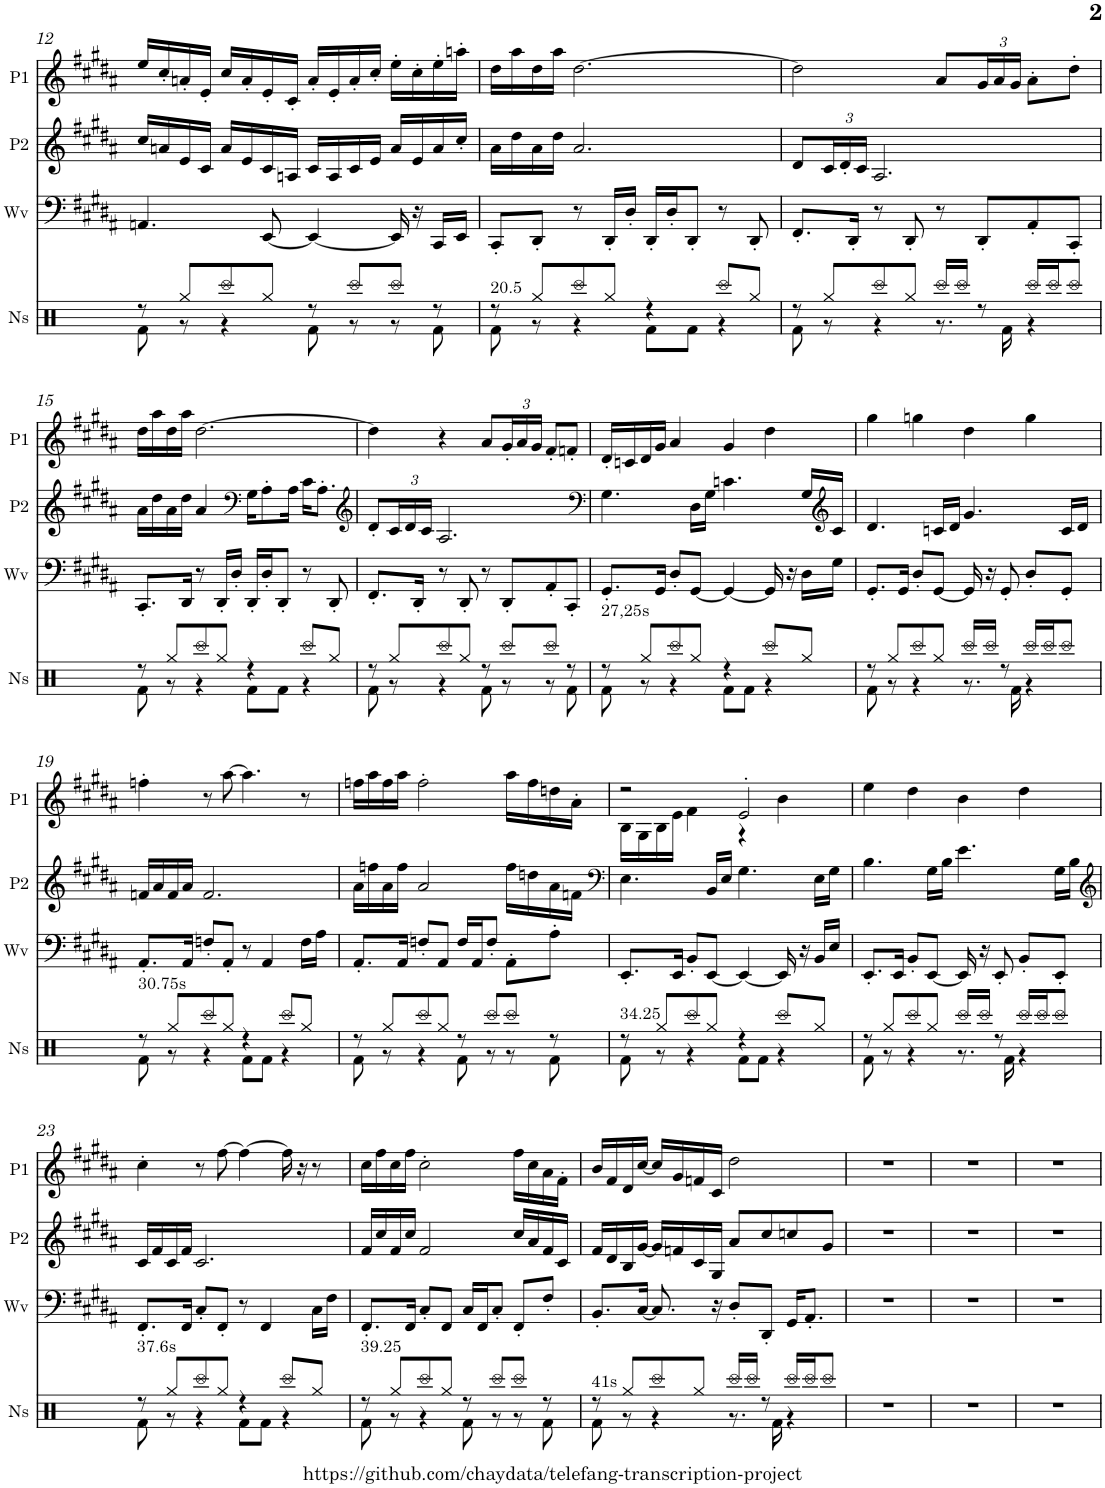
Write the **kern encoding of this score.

**kern	**kern	**kern	**kern
*part4	*part3	*part2	*part1
*staff4	*staff3	*staff2	*staff1
*I"Noise	*I"Wave	*I"Pulse 2	*I"Pulse 1
*I'Ns	*I'Wv	*I'P2	*I'P1
!!LO:PB:g=z
*clefX	*clefF4	*clefG2	*clefG2
*k[]	*k[f#c#g#d#a#]	*k[f#c#g#d#a#]	*k[f#c#g#d#a#]
*M4/4	*M4/4	*M4/4	*M4/4
=12	=12	=12	=12
*^	*	*	*
8r	8Rf\	4.AAn/	16cc#/LL	16ee/LL
.	.	.	16an/	16cc#'/
8Rgg/L	8r	.	16e/	16an'/
.	.	.	16c#/JJ	16e'/JJ
8Rccc/	4r	.	16a/LL	16cc#/LL
.	.	.	16e/	16a'/
8Rgg/J	.	[8EE/	16c#/	16e'/
.	.	.	16An/JJ	16c#'/JJ
8r	8Rf\	4EE/_	16c#/LL	16a'/LL
.	.	.	16A/	16e'/
8Rccc/L	8r	.	16c#/	16a'/
.	.	.	16e/JJ	16cc#'/JJ
8Rccc/J	8r	16EE/]	16a/LL	16ee'\LL
.	.	16r	16e/	16cc#'\
8r	8Rf\	16CC#/LL	16a/	16ee'\
.	.	16EE/JJ	16cc#'/JJ	16aan'\JJ
=13	=13	=13	=13	=13
!LO:TX:a:t=20.5	!	!	!	!
8r	8Rf\	8CC#'/L	16a#\LL	16dd#\LL
.	.	.	16dd#\	16aa#\
8Rgg/L	8r	8DD#'/J	16a#\	16dd#\
.	.	.	16dd#\JJ	16aa#\JJ
8Rccc/	4r	8r	2.a#/	[2.dd#\
8Rgg/J	.	16DD#'/LL	.	.
.	.	16D#'/JJ	.	.
4r	8Rf\L	16DD#'/LL	.	.
.	.	16D#'/J	.	.
.	8Rf\J	8DD#'/J	.	.
8Rccc/L	4r	8r	.	.
8Rgg/J	.	8DD#'/	.	.
=14	=14	=14	=14	=14
8r	8Rf\	8.FF#'/L	8d#/L	2dd#\]
*	*	*	*Xbrackettup	*
8Rgg/L	8r	.	24c#/L	.
.	.	.	24d#'/	.
.	.	16DD#'/Jk	.	.
.	.	.	24c#/JJ	.
8Rccc/	4r	8r	2.A#/	.
8Rgg/J	.	8DD#'/	.	.
16Rccc/LL	8.r	8r	.	8a#/L
16Rccc/JJ	.	.	.	.
*	*	*	*	*Xbrackettup
8r	.	8DD#'/L	.	24g#/L
.	.	.	.	24a#/
.	16Rf\	.	.	.
.	.	.	.	24g#/JJ
16Rccc/LL	4r	8AA#'/	.	8a#'\L
16Rccc/J	.	.	.	.
8Rccc/J	.	8CC#'/J	.	8dd#'\J
!!LO:LB:g=z
=15	=15	=15	=15	=15
8r	8Rf\	8.CC#'/L	16a#\LL	16dd#\LL
.	.	.	16dd#\	16aa#\
8Rgg/L	8r	.	16a#\	16dd#\
.	.	16DD#/Jk	16dd#\JJ	16aa#\JJ
8Rccc/	4r	8r	4a#/	[2.dd#\
8Rgg/J	.	16DD#'/LL	.	.
.	.	16D#'/JJ	.	.
*	*	*	*clefF4	*
4r	8Rf\L	16DD#'/LL	16G#\KL	.
.	.	16D#'/J	8A#'\	.
.	8Rf\J	8DD#'/J	.	.
.	.	.	16A#\Jk	.
8Rccc/L	4r	8r	16c#\KL	.
.	.	.	8.A#'\J	.
8Rgg/J	.	8DD#'/	.	.
=16	=16	=16	=16	=16
*	*	*	*clefG2	*
8r	8Rf\	8.FF#'/L	8d#'/L	4dd#\]
8Rgg/L	8r	.	24c#/L	.
.	.	.	24d#/	.
.	.	16DD#'/Jk	.	.
.	.	.	24c#/JJ	.
8Rccc/	4r	8r	2.A#/	4r
8Rgg/J	.	8DD#'/	.	.
8r	8Rf\	8r	.	8a#/L
8Rccc/L	8r	8DD#'/L	.	24g#'/L
.	.	.	.	24a#/
.	.	.	.	24g#/JJ
8Rccc/J	8r	8AA#'/	.	8f#'/L
8r	8Rf\	8CC#'/J	.	8fn'/J
=17	=17	=17	=17	=17
*	*	*	*clefF4	*
!LO:TX:a:t=27,25s	!	!	!	!
8r	8Rf\	8.GG#'/L	4.G#\	16d#'/LL
.	.	.	.	16cn/
8Rgg/L	8r	.	.	16d#/
.	.	16GG#/Jk	.	16g#/JJ
8Rccc/	4r	8D#'/L	.	4a#/
8Rgg/J	.	[8GG#/J	16D#\LL	.
.	.	.	16G#\JJ	.
4r	8Rf\L	4GG#/_	4.cn\	4g#/
.	8Rf\J	.	.	.
8Rccc/L	4r	16GG#/]	.	4dd#\
.	.	16r	.	.
8Rgg/J	.	16D#\LL	16G#/LL	.
*	*	*	*clefG2	*
.	.	16G#\JJ	16c/JJ	.
=18	=18	=18	=18	=18
8r	8Rf\	8.GG#'/L	4.d#/	4gg#\
8Rgg/L	8r	.	.	.
.	.	16GG#/Jk	.	.
8Rccc/	4r	8D#'/L	.	4ggn\
8Rgg/J	.	[8GG#/J	16cn/LL	.
.	.	.	16d#/JJ	.
16Rccc/LL	8.r	16GG#/]	4.g#/	4dd#\
16Rccc/JJ	.	16r	.	.
8r	.	8GG#'/	.	.
.	16Rf\	.	.	.
16Rccc/LL	4r	8D#'/L	.	4gg\
16Rccc/J	.	.	.	.
8Rccc/J	.	8GG#'/J	16c/LL	.
.	.	.	16d#/JJ	.
!!LO:LB:g=z
=19	=19	=19	=19	=19
!LO:TX:a:t=30.75s	!	!	!	!
8r	8Rf\	8.AA#'/L	16fn/LL	4ffn'\
.	.	.	16a#/	.
8Rgg/L	8r	.	16f/	.
.	.	16AA#/Jk	16a#/JJ	.
8Rccc/	4r	8Fn'/L	2.f/	8r
8Rgg/J	.	8AA#'/J	.	[8aa#\
4r	8Rf\L	8r	.	4.aa#\]
.	8Rf\J	4AA#/	.	.
8Rccc/L	4r	.	.	.
8Rgg/J	.	16F\LL	.	8r
.	.	16A#\JJ	.	.
=20	=20	=20	=20	=20
8r	8Rf\	8.AA#'/L	16a#\LL	16ffn\LL
.	.	.	16ffn\	16aa#\
8Rgg/L	8r	.	16a#\	16ff\
.	.	16AA#/Jk	16ff\JJ	16aa#\JJ
8Rccc/	4r	8Fn'/L	2a#/	2ff'\
8Rgg/J	.	8AA#/J	.	.
8r	8Rf\	16F/LL	.	.
.	.	16AA#/J	.	.
8Rccc/L	8r	8F'/J	.	.
8Rccc/J	8r	8AA#'\L	16ff\LL	16aa#\LL
.	.	.	16ddn\	16ff\
8r	8Rf\	8A#'\J	16a#\	16ddn\
.	.	.	16fn\JJ	16a#'\JJ
=21	=21	=21	=21	=21
*	*	*	*clefF4	*
*	*	*	*	*^
!LO:TX:a:t=34.25	!	!	!	!	!
8r	8Rf\	8.EE'/L	4.E\	2r	16B\LL
.	.	.	.	.	16G#\
8Rgg/L	8r	.	.	.	16B\
.	.	16EE/Jk	.	.	16e\JJ
8Rccc/	4r	8BB'/L	.	.	4f#\
8Rgg/J	.	[8EE/J	16BB/LL	.	.
.	.	.	16E/JJ	.	.
4r	8Rf\L	4EE/_	4.G#\	2e'/	4r
.	8Rf\J	.	.	.	.
8Rccc/L	4r	16EE/]	.	.	4b\
.	.	16r	.	.	.
8Rgg/J	.	16BB/LL	16E\LL	.	.
.	.	16E/JJ	16G#\JJ	.	.
*	*	*	*	*v	*v
=22	=22	=22	=22	=22
8r	8Rf\	8.EE'/L	4.B\	4ee\
8Rgg/L	8r	.	.	.
.	.	16EE/Jk	.	.
8Rccc/	4r	8BB'/L	.	4dd#\
8Rgg/J	.	[8EE/J	16G#\LL	.
.	.	.	16B\JJ	.
16Rccc/LL	8.r	16EE/]	4.e\	4b\
16Rccc/JJ	.	16r	.	.
8r	.	8EE'/	.	.
.	16Rf\	.	.	.
16Rccc/LL	4r	8BB'/L	.	4dd#\
16Rccc/J	.	.	.	.
8Rccc/J	.	8EE'/J	16G#\LL	.
.	.	.	16B\JJ	.
!!LO:LB:g=z
=23	=23	=23	=23	=23
*	*	*	*clefG2	*
!LO:TX:a:t=37.6s	!	!	!	!
8r	8Rf\	8.FF#'/L	16c#/LL	4cc#'\
.	.	.	16f#/	.
8Rgg/L	8r	.	16c#/	.
.	.	16FF#/Jk	16f#/JJ	.
8Rccc/	4r	8C#'/L	2.c#/	8r
8Rgg/J	.	8FF#'/J	.	[8ff#\
4r	8Rf\L	8r	.	4ff#\_
.	8Rf\J	4FF#/	.	.
8Rccc/L	4r	.	.	16ff#\]
.	.	.	.	16r
8Rgg/J	.	16C#\LL	.	8r
.	.	16F#\JJ	.	.
=24	=24	=24	=24	=24
!LO:TX:a:t=39.25	!	!	!	!
8r	8Rf\	8.FF#'/L	16f#/LL	16cc#\LL
.	.	.	16cc#/	16ff#\
8Rgg/L	8r	.	16f#/	16cc#\
.	.	16FF#/Jk	16cc#/JJ	16ff#\JJ
8Rccc/	4r	8C#'/L	2f#/	2cc#'\
8Rgg/J	.	8FF#/J	.	.
8r	8Rf\	16C#/LL	.	.
.	.	16FF#/J	.	.
8Rccc/L	8r	8C#'/J	.	.
8Rccc/J	8r	8FF#'/L	16cc#/LL	16ff#\LL
.	.	.	16a#/	16cc#\
8r	8Rf\	8F#'/J	16f#/	16a#\
.	.	.	16c#/JJ	16f#'\JJ
=25	=25	=25	=25	=25
!LO:TX:a:t=41s	!	!	!	!
8r	8Rf\	8.BB'/L	16f#/LL	16b/LL
.	.	.	16d#/	16f#/
8Rgg/L	8r	.	16B/	16d#/
.	.	[16C#/Jk	[16g#/JJ	[16cc#/JJ
8Rccc/	4r	8.C#/]	16g#/LL]	16cc#/LL]
.	.	.	16fn/	16g#/
8Rgg/J	.	.	16c#/	16fn/
.	.	16r	16G#/JJ	16c#/JJ
16Rccc/LL	8.r	8D#'/L	8a#/L	2dd#\
16Rccc/JJ	.	.	.	.
8r	.	8DD#'/J	8cc#/	.
.	16Rf\	.	.	.
16Rccc/LL	4r	16GG#/KL	8ccn/	.
16Rccc/J	.	8.AA#'/J	.	.
8Rccc/J	.	.	8g#/J	.
*v	*v	*	*	*
=26	=26	=26	=26
1r	1r	1r	1r
=27	=27	=27	=27
1r	1r	1r	1r
=28	=28	=28	=28
1r	1r	1r	1r
=	=	=	=
*-	*-	*-	*-
